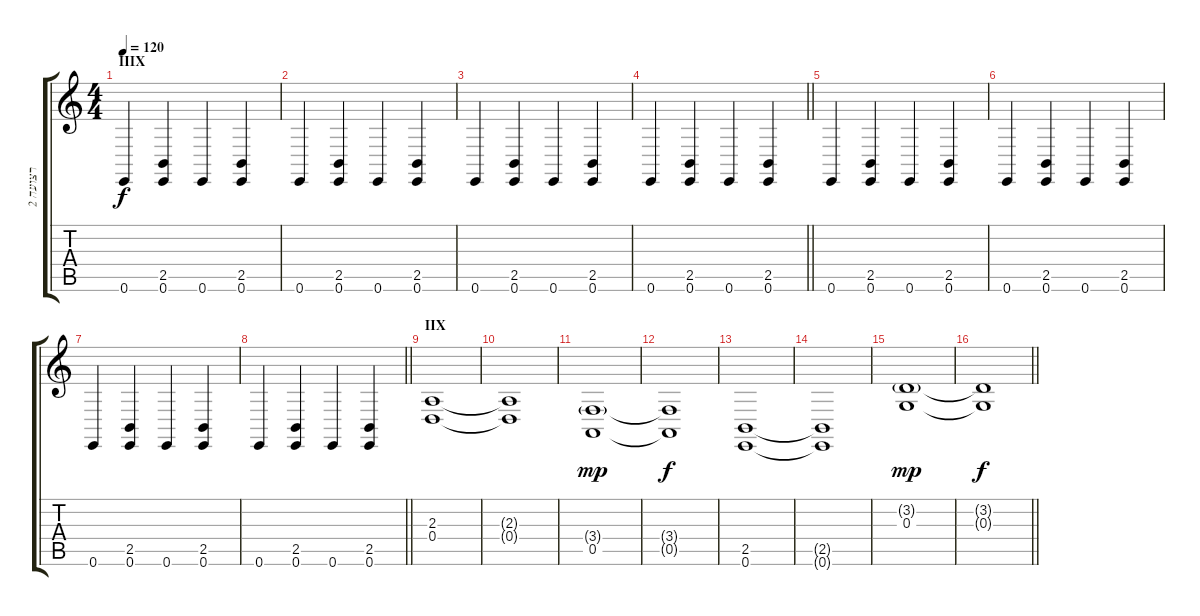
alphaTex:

\track ("רצועה 2" "רצועה 2") {instrument drawbarorgan}
\staff {score tabs}
\tuning (E4 B3 G3 D3 A2 E2) {hide}
\ts (4 4)
\section ("" "IIIX")
\tempo 120
\clef g2
\ks c
0.6.4{dy f instrument honkytonkpiano} (2.5 0.6).4 0.6.4 (2.5 0.6).4 |
0.6.4 (2.5 0.6).4 0.6.4 (2.5 0.6).4 |
0.6.4 (2.5 0.6).4 0.6.4 (2.5 0.6).4 |
\barLineRight lightlight
0.6.4 (2.5 0.6).4 0.6.4 (2.5 0.6).4 |
0.6.4{instrument honkytonkpiano} (2.5 0.6).4 0.6.4 (2.5 0.6).4 |
0.6.4 (2.5 0.6).4 0.6.4 (2.5 0.6).4 |
0.6.4 (2.5 0.6).4 0.6.4 (2.5 0.6).4 |
\barLineRight lightlight
0.6.4 (2.5 0.6).4 0.6.4 (2.5 0.6).4 |
\section ("" "IIX")
(2.3 0.4).1{instrument drawbarorgan} |
(2.3{t} 0.4{t}).1 |
(3.4{g} 0.5).1{dy mp} |
(3.4{t} 0.5{t}).1{dy f} |
(2.5 0.6).1 |
(2.5{t} 0.6{t}).1 |
(3.2{g} 0.3).1{dy mp} |
\barLineRight lightlight
(3.2{t} 0.3{t}).1{dy f}
